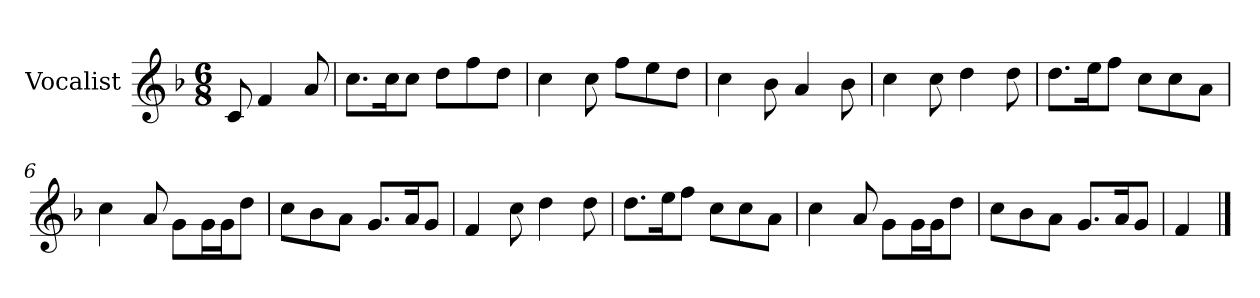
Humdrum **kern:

**kern
*part1
*staff1
*I"Vocalist
*k[b-]
*F:
*M6/8
=
8c
4f
8a
=1
8.ccL
16ccK
8ccJ
8ddL
8ff
8ddJ
=2
4cc
8cc
8ffL
8ee
8ddJ
=3
4cc
8b-
4a
8b-
=4
4cc
8cc
4dd
8dd
=5
8.ddL
16eeK
8ffJ
8ccL
8cc
8aJ
=6
4cc
8a
8gL
16gL
16gJ
8ddJ
=7
8ccL
8b-
8aJ
8.gL
16aK
8gJ
=8
4f
8cc
4dd
8dd
=9
8.ddL
16eeK
8ffJ
8ccL
8cc
8aJ
=10
4cc
8a
8gL
16gL
16gJ
8ddJ
=11
8ccL
8b-
8aJ
8.gL
16aK
8gJ
=12
4f
==
*-
